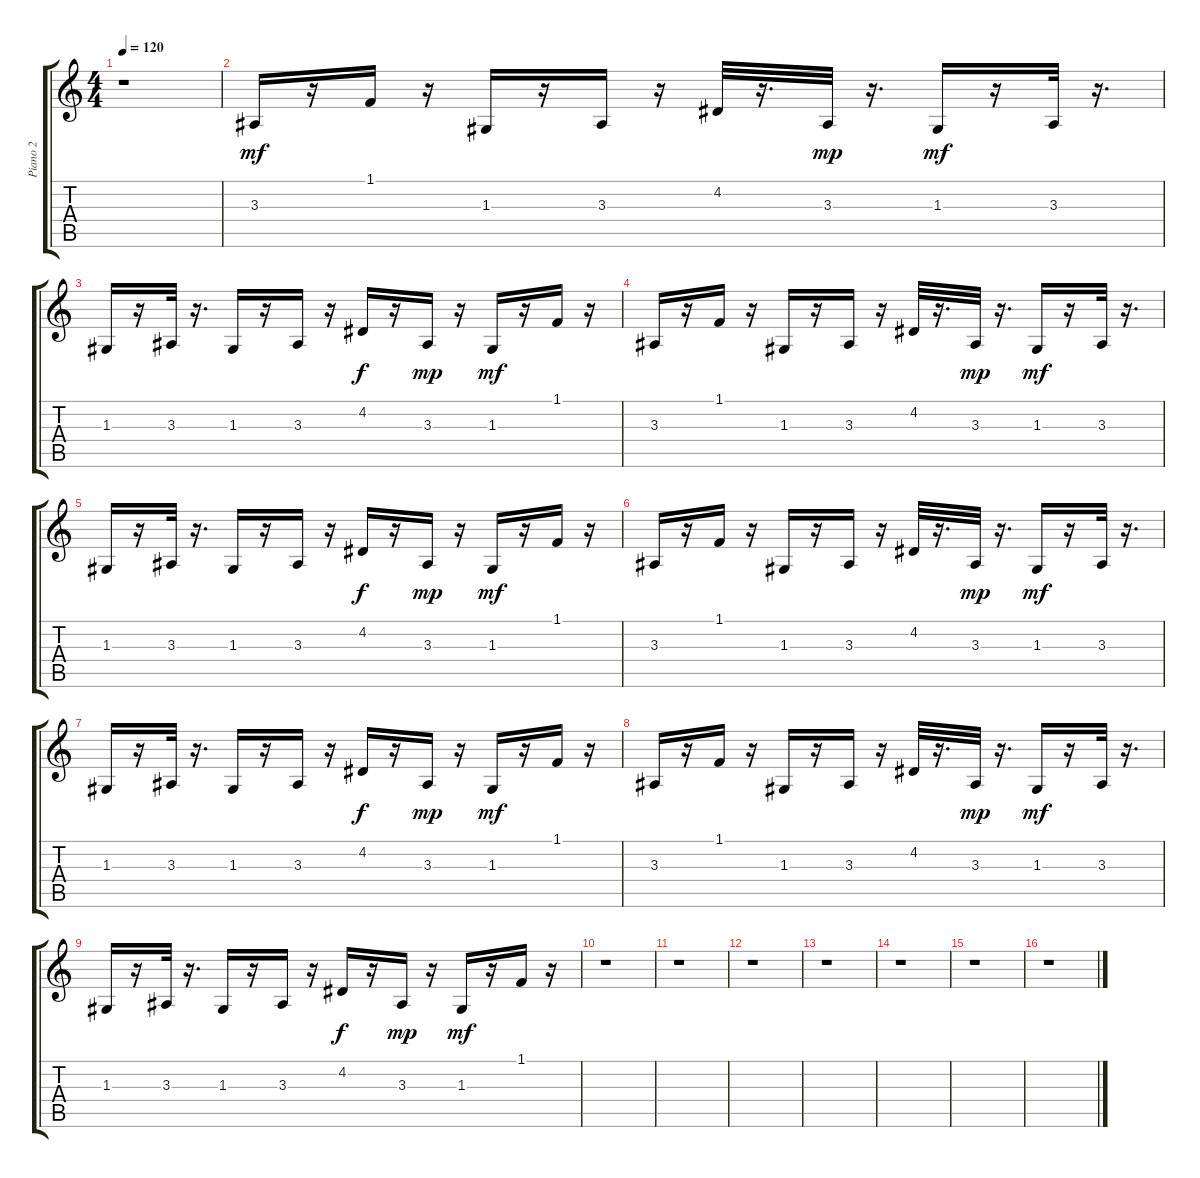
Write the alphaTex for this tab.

\track ("Piano 2" "Piano 2") {instrument acousticgrandpiano}
\staff {score tabs}
\tuning (E4 B3 G3 D3 A2 E2) {hide}
\ts (4 4)
\tempo 120
\clef g2
\ks c
r.1{dy mf} |
3.3.16 r.16 1.1.16 r.16 1.3.16 r.16 3.3.16 r.16 4.2.32 r.16{d} 3.3.32{dy mp} r.16{d} 1.3.16{dy mf} r.16 3.3.32 r.16{d} |
1.3.16 r.16 3.3.32 r.16{d} 1.3.16 r.16 3.3.16 r.16 4.2.16{dy f} r.16 3.3.16{dy mp} r.16 1.3.16{dy mf} r.16 1.1.16 r.16 |
3.3.16 r.16 1.1.16 r.16 1.3.16 r.16 3.3.16 r.16 4.2.32 r.16{d} 3.3.32{dy mp} r.16{d} 1.3.16{dy mf} r.16 3.3.32 r.16{d} |
1.3.16 r.16 3.3.32 r.16{d} 1.3.16 r.16 3.3.16 r.16 4.2.16{dy f} r.16 3.3.16{dy mp} r.16 1.3.16{dy mf} r.16 1.1.16 r.16 |
3.3.16 r.16 1.1.16 r.16 1.3.16 r.16 3.3.16 r.16 4.2.32 r.16{d} 3.3.32{dy mp} r.16{d} 1.3.16{dy mf} r.16 3.3.32 r.16{d} |
1.3.16 r.16 3.3.32 r.16{d} 1.3.16 r.16 3.3.16 r.16 4.2.16{dy f} r.16 3.3.16{dy mp} r.16 1.3.16{dy mf} r.16 1.1.16 r.16 |
3.3.16 r.16 1.1.16 r.16 1.3.16 r.16 3.3.16 r.16 4.2.32 r.16{d} 3.3.32{dy mp} r.16{d} 1.3.16{dy mf} r.16 3.3.32 r.16{d} |
1.3.16 r.16 3.3.32 r.16{d} 1.3.16 r.16 3.3.16 r.16 4.2.16{dy f} r.16 3.3.16{dy mp} r.16 1.3.16{dy mf} r.16 1.1.16 r.16 |
r.1 |
r.1 |
r.1 |
r.1 |
r.1 |
r.1 |
r.1
